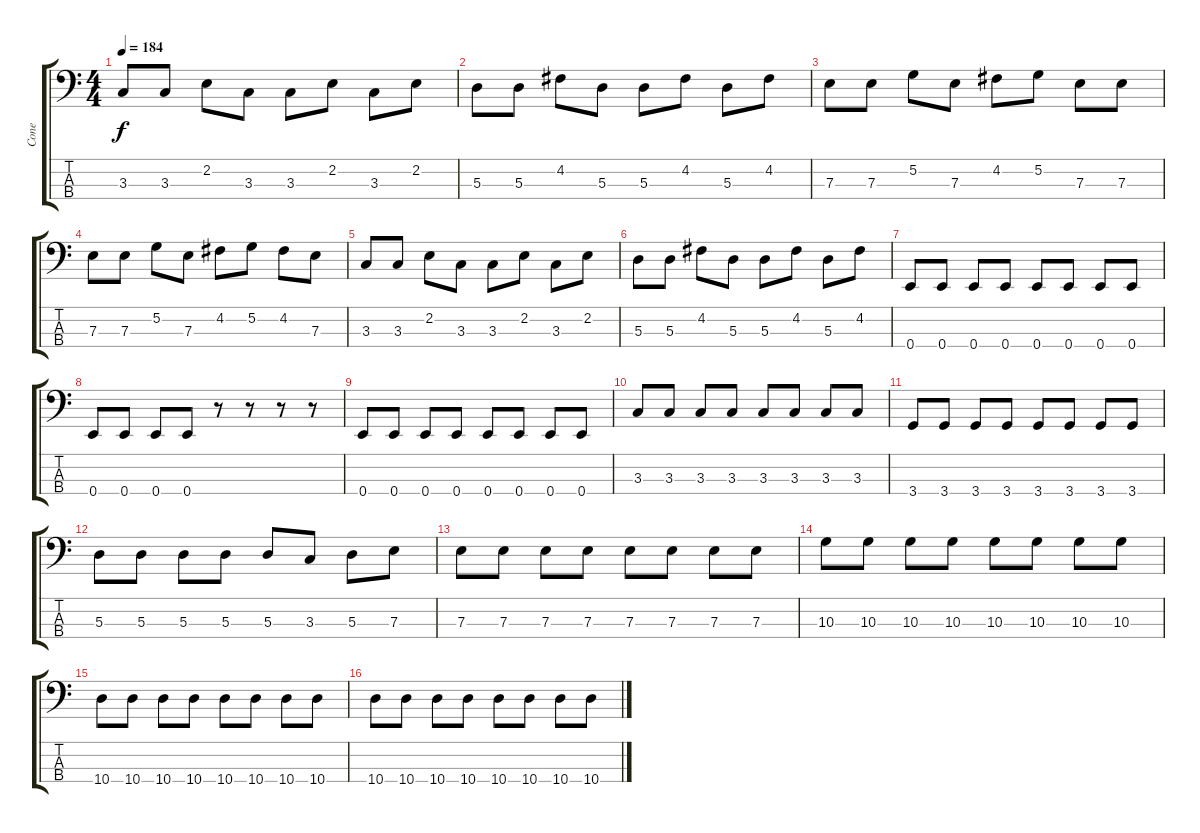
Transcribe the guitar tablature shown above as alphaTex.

\track ("Cone" "Cone") {instrument electricbassfinger}
\staff {score tabs}
\tuning (G2 D2 A1 E1) {hide}
\ts (4 4)
\tempo 184
\clef f4
\ks c
3.3.8{dy f} 3.3.8 2.2.8 3.3.8 3.3.8 2.2.8 3.3.8 2.2.8 |
5.3.8 5.3.8 4.2.8 5.3.8 5.3.8 4.2.8 5.3.8 4.2.8 |
7.3.8 7.3.8 5.2.8 7.3.8 4.2.8 5.2.8 7.3.8 7.3.8 |
7.3.8 7.3.8 5.2.8 7.3.8 4.2.8 5.2.8 4.2.8 7.3.8 |
3.3.8 3.3.8 2.2.8 3.3.8 3.3.8 2.2.8 3.3.8 2.2.8 |
5.3.8 5.3.8 4.2.8 5.3.8 5.3.8 4.2.8 5.3.8 4.2.8 |
0.4.8 0.4.8 0.4.8 0.4.8 0.4.8 0.4.8 0.4.8 0.4.8 |
0.4.8 0.4.8 0.4.8 0.4.8 r.8 r.8 r.8 r.8 |
0.4.8 0.4.8 0.4.8 0.4.8 0.4.8 0.4.8 0.4.8 0.4.8 |
3.3.8 3.3.8 3.3.8 3.3.8 3.3.8 3.3.8 3.3.8 3.3.8 |
3.4.8 3.4.8 3.4.8 3.4.8 3.4.8 3.4.8 3.4.8 3.4.8 |
5.3.8 5.3.8 5.3.8 5.3.8 5.3.8 3.3.8 5.3.8 7.3.8 |
7.3.8 7.3.8 7.3.8 7.3.8 7.3.8 7.3.8 7.3.8 7.3.8 |
10.3.8 10.3.8 10.3.8 10.3.8 10.3.8 10.3.8 10.3.8 10.3.8 |
10.4.8 10.4.8 10.4.8 10.4.8 10.4.8 10.4.8 10.4.8 10.4.8 |
10.4.8 10.4.8 10.4.8 10.4.8 10.4.8 10.4.8 10.4.8 10.4.8
